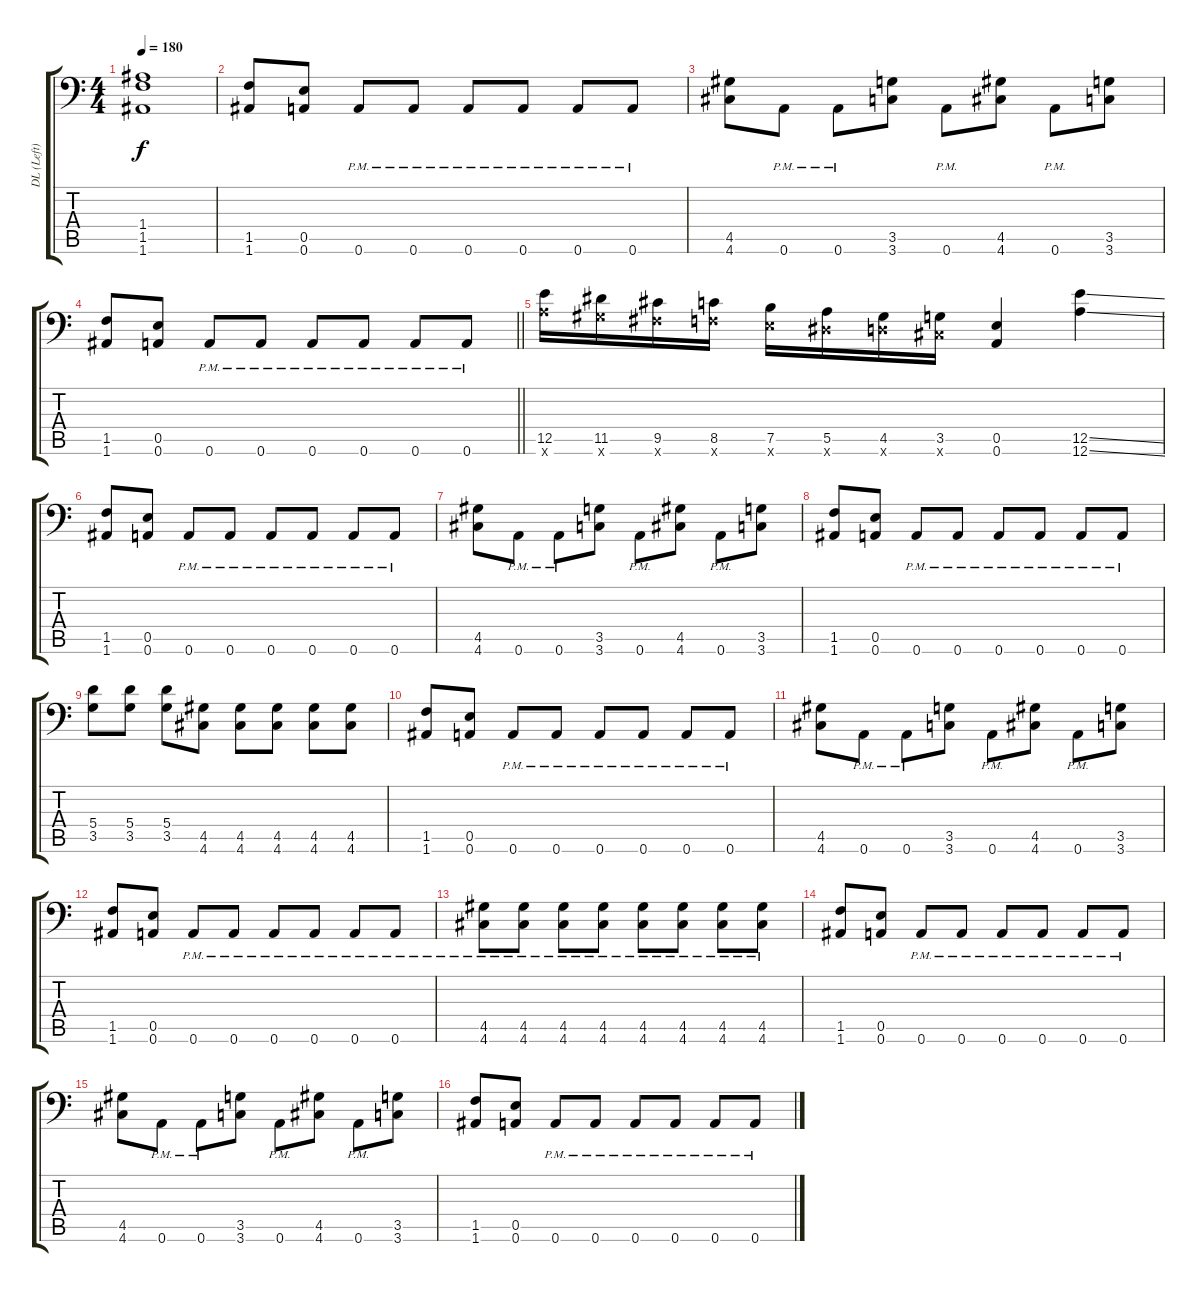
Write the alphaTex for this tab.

\track ("DL (Left)" "DL (Left)") {instrument distortionguitar}
\staff {score tabs}
\tuning (B3 Gb3 D3 A2 E2 A1) {hide}
\ts (4 4)
\tempo 180
\clef f4
\ks c
(1.4{t} 1.5{t} 1.6{t}).1{dy f} |
(1.5 1.6).8 (0.5 0.6).8 0.6{pm}.8 0.6{pm}.8 0.6{pm}.8 0.6{pm}.8 0.6{pm}.8 0.6{pm}.8 |
(4.5 4.6).8 0.6{pm}.8 0.6{pm}.8 (3.5 3.6).8 0.6{pm}.8 (4.5 4.6).8 0.6{pm}.8 (3.5 3.6).8 |
\barLineRight lightlight
(1.5 1.6).8 (0.5 0.6).8 0.6{pm}.8 0.6{pm}.8 0.6{pm}.8 0.6{pm}.8 0.6{pm}.8 0.6{pm}.8 |
\section ("" "")
(12.5 12.6{x}).16{instrument guitarfretnoise} (11.5 11.6{x}).16 (9.5 9.6{x}).16 (8.5 8.6{x}).16 (7.5 7.6{x}).16 (5.5 6.6{x}).16 (4.5 5.6{x}).16 (3.5 4.6{x}).16 (0.5 0.6).4{instrument distortionguitar} (12.5{ss} 12.6{ss}).4 |
(1.5 1.6).8 (0.5 0.6).8 0.6{pm}.8 0.6{pm}.8 0.6{pm}.8 0.6{pm}.8 0.6{pm}.8 0.6{pm}.8 |
(4.5 4.6).8 0.6{pm}.8 0.6{pm}.8 (3.5 3.6).8 0.6{pm}.8 (4.5 4.6).8 0.6{pm}.8 (3.5 3.6).8 |
(1.5 1.6).8 (0.5 0.6).8 0.6{pm}.8 0.6{pm}.8 0.6{pm}.8 0.6{pm}.8 0.6{pm}.8 0.6{pm}.8 |
(5.4 3.5).8 (5.4 3.5).8 (5.4 3.5).8 (4.5 4.6).8 (4.5 4.6).8 (4.5 4.6).8 (4.5 4.6).8 (4.5 4.6).8 |
(1.5 1.6).8 (0.5 0.6).8 0.6{pm}.8 0.6{pm}.8 0.6{pm}.8 0.6{pm}.8 0.6{pm}.8 0.6{pm}.8 |
(4.5 4.6).8 0.6{pm}.8 0.6{pm}.8 (3.5 3.6).8 0.6{pm}.8 (4.5 4.6).8 0.6{pm}.8 (3.5 3.6).8 |
(1.5 1.6).8 (0.5 0.6).8 0.6{pm}.8 0.6{pm}.8 0.6{pm}.8 0.6{pm}.8 0.6{pm}.8 0.6{pm}.8 |
(4.5{pm} 4.6{pm}).8 (4.5{pm} 4.6{pm}).8 (4.5{pm} 4.6{pm}).8 (4.5{pm} 4.6{pm}).8 (4.5{pm} 4.6{pm}).8 (4.5{pm} 4.6{pm}).8 (4.5{pm} 4.6{pm}).8 (4.5{pm} 4.6{pm}).8 |
(1.5 1.6).8 (0.5 0.6).8 0.6{pm}.8 0.6{pm}.8 0.6{pm}.8 0.6{pm}.8 0.6{pm}.8 0.6{pm}.8 |
(4.5 4.6).8 0.6{pm}.8 0.6{pm}.8 (3.5 3.6).8 0.6{pm}.8 (4.5 4.6).8 0.6{pm}.8 (3.5 3.6).8 |
(1.5 1.6).8 (0.5 0.6).8 0.6{pm}.8 0.6{pm}.8 0.6{pm}.8 0.6{pm}.8 0.6{pm}.8 0.6{pm}.8
